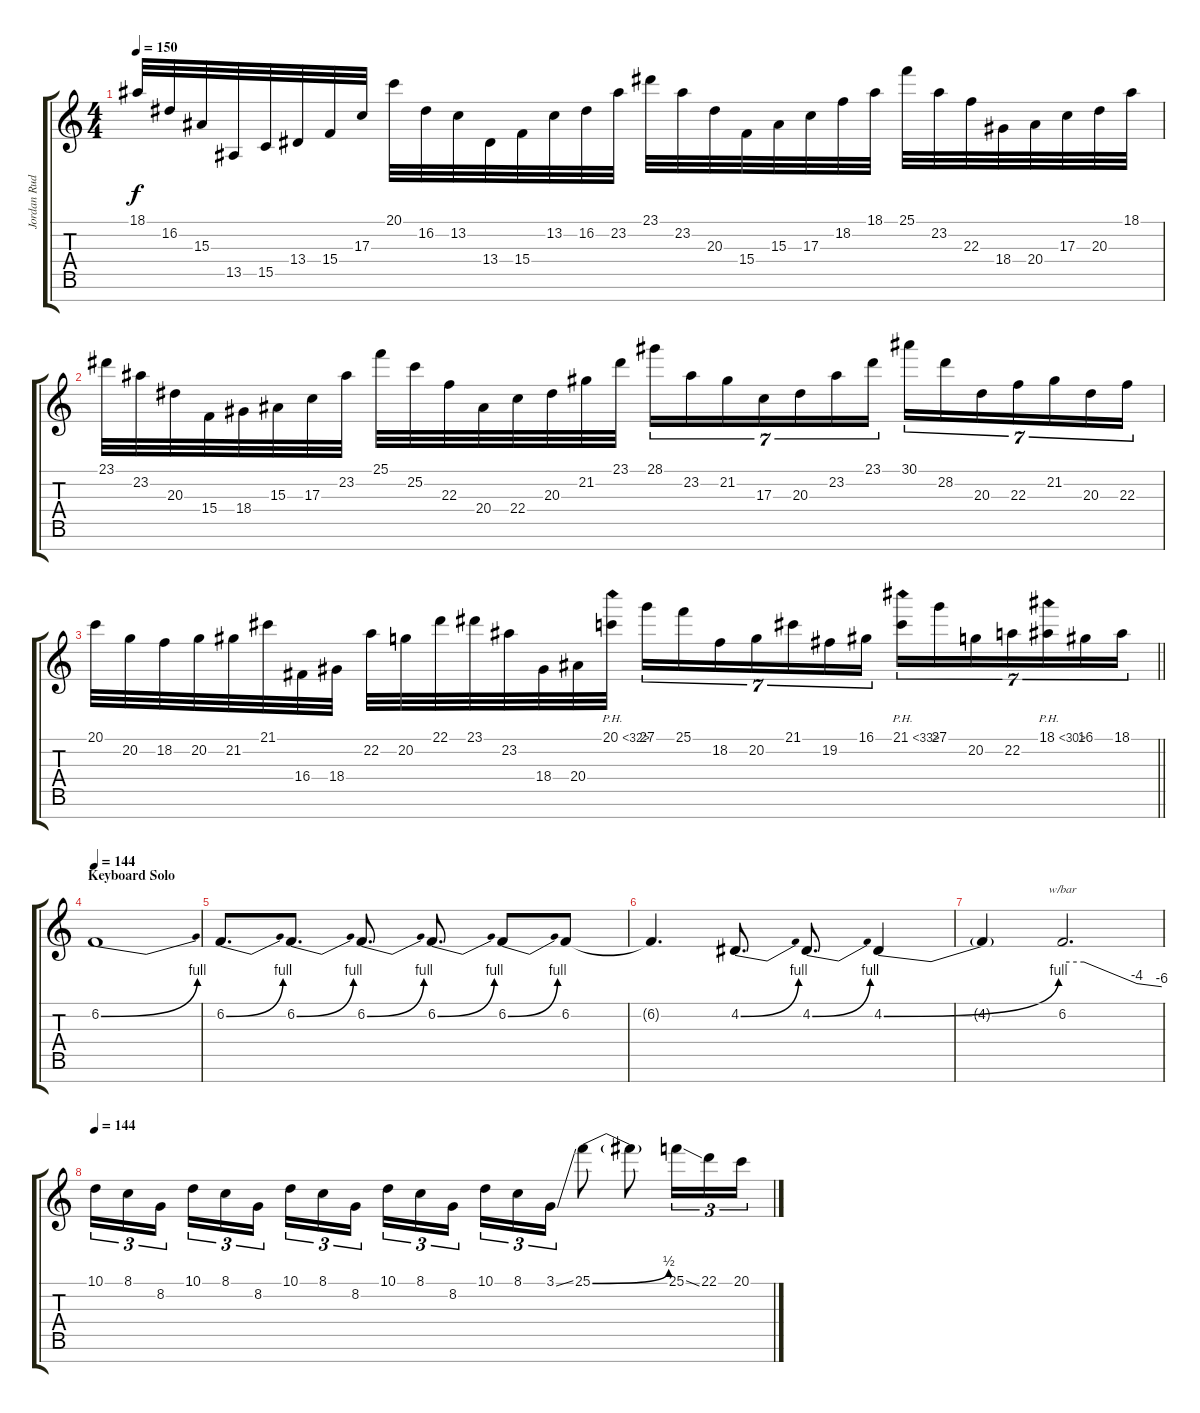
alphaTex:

\track ("Jordan Rudess" "Jordan Rud") {instrument lead1square}
\staff {score tabs}
\tuning (E4 B3 G3 D3 A2 E2 B1) {hide}
\ts (4 4)
\tempo 150
\clef g2
\ks c
18.1.32{dy f} 16.2.32 15.3.32 13.5.32 15.5.32 13.4.32 15.4.32 17.3.32 20.1.32 16.2.32 13.2.32 13.4.32 15.4.32 13.2.32 16.2.32 23.2.32 23.1.32 23.2.32 20.3.32 15.4.32 15.3.32 17.3.32 18.2.32 18.1.32 25.1.32 23.2.32 22.3.32 18.4.32 20.4.32 17.3.32 20.3.32 18.1.32 |
23.1.32 23.2.32 20.3.32 15.4.32 18.4.32 15.3.32 17.3.32 23.2.32 25.1.32 25.2.32 22.3.32 20.4.32 22.4.32 20.3.32 21.2.32 23.1.32 28.1.16{tu (7 4)} 23.2.16{tu (7 4)} 21.2.16{tu (7 4)} 17.3.16{tu (7 4)} 20.3.16{tu (7 4)} 23.2.16{tu (7 4)} 23.1.16{tu (7 4)} 30.1.16{tu (7 4)} 28.2.16{tu (7 4)} 20.3.16{tu (7 4)} 22.3.16{tu (7 4)} 21.2.16{tu (7 4)} 20.3.16{tu (7 4)} 22.3.16{tu (7 4)} |
\barLineRight lightlight
20.1.32 20.2.32 18.2.32 20.2.32 21.2.32 21.1.32 16.4.32 18.4.32 22.2.32 20.2.32 22.1.32 23.1.32 23.2.32 18.4.32 20.4.32 20.1{ph 12}.32 27.1.16{tu (7 4)} 25.1.16{tu (7 4)} 18.2.16{tu (7 4)} 20.2.16{tu (7 4)} 21.1.16{tu (7 4)} 19.2.16{tu (7 4)} 16.1.16{tu (7 4)} 21.1{ph 12}.16{tu (7 4)} 27.1.16{tu (7 4)} 20.2.16{tu (7 4)} 22.2.16{tu (7 4)} 18.1{ph 12}.16{tu (7 4)} 16.1.16{tu (7 4)} 18.1.16{tu (7 4)} |
\section ("" "Keyboard Solo ")
\tempo 144
6.2{be (bend 0 0 60 4)}.1{volume 16 balance 8} |
6.2{be (bend 0 0 60 4)}.8{d} 6.2{be (bend 0 0 60 4)}.8{d} 6.2{be (bend 0 0 60 4)}.8{d} 6.2{be (bend 0 0 60 4)}.8{d} 6.2{be (bend 0 0 60 4)}.8 6.2.8 |
6.2{t}.4{d} 4.2{be (bend 0 0 60 4)}.8{d} 4.2{be (bend 0 0 60 4)}.8{d} 4.2{be (bend 0 0 60 4)}.4 |
4.2{t}.4 6.2.2{d tbe (custom default 0 0 13 0 45 -16 60 -24)} |
\tempo 144
10.1.16{tu (3 2)} 8.1.16{tu (3 2)} 8.2.16{tu (3 2)} 10.1.16{tu (3 2)} 8.1.16{tu (3 2)} 8.2.16{tu (3 2)} 10.1.16{tu (3 2)} 8.1.16{tu (3 2)} 8.2.16{tu (3 2)} 10.1.16{tu (3 2)} 8.1.16{tu (3 2)} 8.2.16{tu (3 2)} 10.1.16{tu (3 2)} 8.1.16{tu (3 2)} 3.1{ss}.16{tu (3 2)} 25.1{be (bend 0 0 60 2)}.8 25.1{t}.8 25.1{ss}.16{tu (3 2)} 22.1.16{tu (3 2)} 20.1.16{tu (3 2)}
